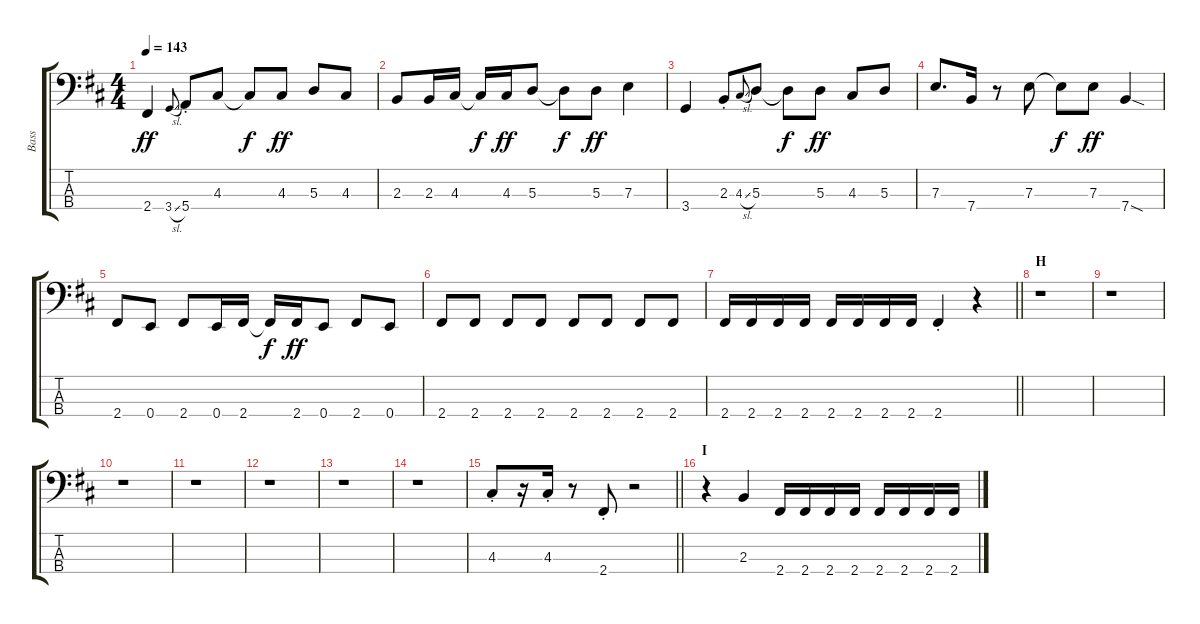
\track ("Bass" "Bass") {instrument electricbasspick}
\staff {score tabs}
\tuning (G2 D2 A1 E1) {hide}
\ts (4 4)
\tempo 143
\clef f4
\ks d
2.4.4{dy ff} 3.4{sl}.8{gr onbeat} 5.4{st}.8 4.3.8 4.3{t}.8{dy f} 4.3.8{dy ff} 5.3.8 4.3.8 |
2.3.8 2.3.16 4.3.16 4.3{t}.16{dy f} 4.3.16{dy ff} 5.3.8 5.3{t}.8{dy f} 5.3.8{dy ff} 7.3.4 |
3.4.4 2.3{st}.8 4.3{sl}.8{gr onbeat} 5.3.8 5.3{t}.8{dy f} 5.3.8{dy ff} 4.3.8 5.3.8 |
7.3.8{d} 7.4.16 r.8 7.3.8 7.3{t}.8{dy f} 7.3.8{dy ff} 7.4{sod}.4 |
2.4.8 0.4.8 2.4.8 0.4.16 2.4.16 2.4{t}.16{dy f} 2.4.16{dy ff} 0.4.8 2.4.8 0.4.8 |
2.4.8 2.4.8 2.4.8 2.4.8 2.4.8 2.4.8 2.4.8 2.4.8 |
\barLineRight lightlight
2.4.16 2.4.16 2.4.16 2.4.16 2.4.16 2.4.16 2.4.16 2.4.16 2.4{st}.4 r.4 |
\section ("" "H")
r.1 |
r.1 |
r.1 |
r.1 |
r.1 |
r.1 |
r.1 |
\barLineRight lightlight
4.3{st}.8 r.16 4.3{st}.16 r.8 2.4{st}.8 r.2 |
\section ("" "I")
r.4 2.3.4 2.4.16 2.4.16 2.4.16 2.4.16 2.4.16 2.4.16 2.4.16 2.4.16
